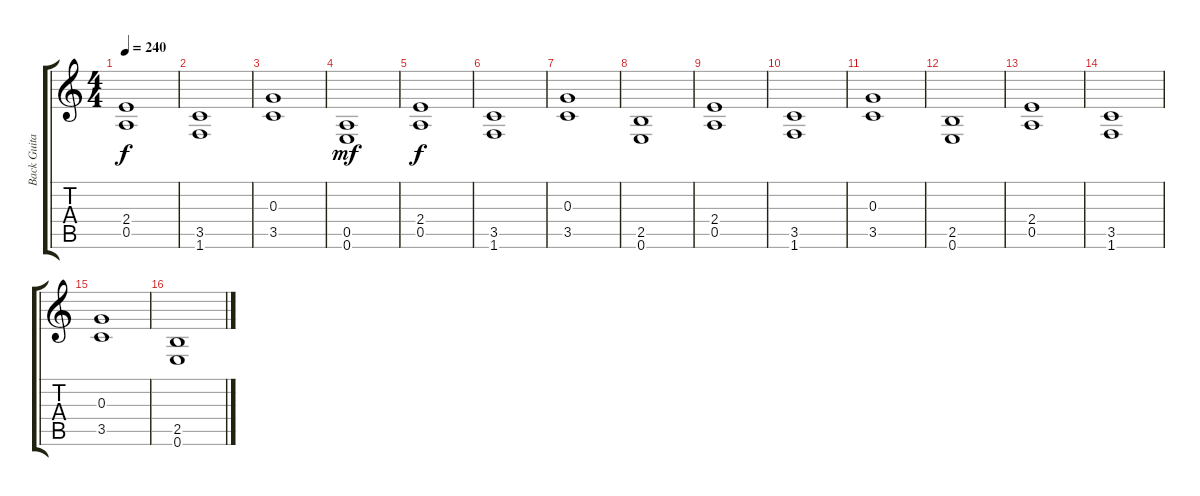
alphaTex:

\track ("Back Guitar" "Back Guita") {instrument overdrivenguitar}
\staff {score tabs}
\tuning (E4 B3 G3 D3 A2 E2) {hide}
\ts (4 4)
\tempo 240
\clef g2
\ks c
(2.4{t} 0.5{t}).1{dy f} |
(3.5 1.6).1 |
(0.3 3.5).1 |
(0.5 0.6).1{dy mf} |
(2.4 0.5).1{dy f} |
(3.5 1.6).1 |
(0.3 3.5).1 |
(2.5 0.6).1 |
(2.4 0.5).1 |
(3.5 1.6).1 |
(0.3 3.5).1 |
(2.5 0.6).1 |
(2.4 0.5).1 |
(3.5 1.6).1 |
(0.3 3.5).1 |
(2.5 0.6).1
